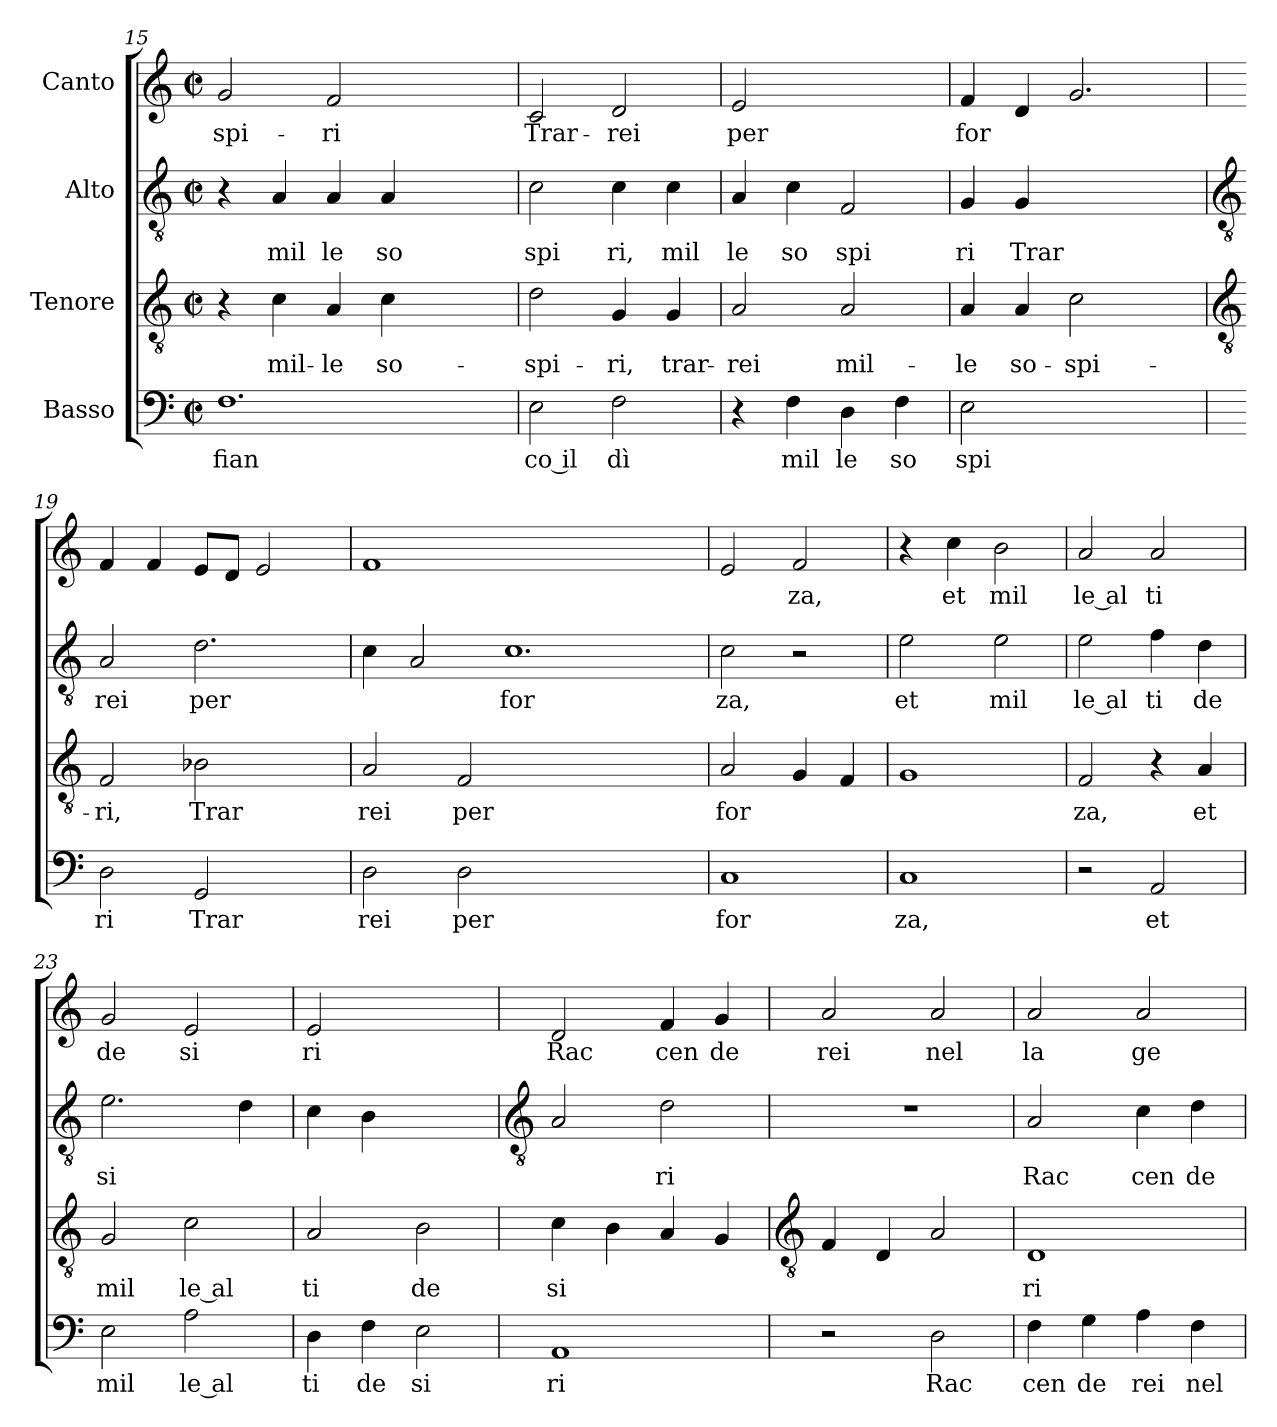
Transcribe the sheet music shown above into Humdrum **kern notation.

**kern	**text	**kern	**text	**kern	**text	**kern	**text
*part4	*part4	*part3	*part3	*part2	*part2	*part1	*part1
*staff4	*staff4	*staff3	*staff3	*staff2	*staff2	*staff1	*staff1
*I"Basso	*	*I"Tenore	*	*I"Alto	*	*I"Canto	*
*clefF4	*	*clefGv2	*	*clefGv2	*	*clefG2	*
*k[]	*	*k[]	*	*k[]	*	*k[]	*
*C:	*	*C:	*	*C:	*	*C:	*
*M2/2	*	*M2/2	*	*M2/2	*	*M2/2	*
*met(c|)	*	*met(c|)	*	*met(c|)	*	*met(c|)	*
=15	=15	=15	=15	=15	=15	=15	=15
!	!LO:LY:b	!	!	!	!	!	!LO:LY:b
1.F	fian	4r	.	4r	.	2g/	-spi-
!	!	!	!LO:LY:b	!	!LO:LY:b	!	!
.	.	4c\	mil-	4A/	mil	.	.
!	!	!	!LO:LY:b	!	!LO:LY:b	!	!LO:LY:b
.	.	4A/	-le	4A/	le	2f/	-ri
!	!	!	!LO:LY:b	!	!LO:LY:b	!	!
.	.	4c\	so-	4A/	so	.	.
.	.	2ryy	.	2ryy	.	2ryy	.
=16	=16	=16	=16	=16	=16	=16	=16
!	!LO:LY:b	!	!LO:LY:b	!	!LO:LY:b	!	!LO:LY:b
2E\	co il	2d\	-spi-	2c\	spi	2c/	Trar-
!	!LO:LY:b	!	!LO:LY:b	!	!LO:LY:b	!	!LO:LY:b
2F\	dì	4G/	-ri,	4c\	ri,	2d/	-rei
!	!	!	!LO:LY:b	!	!LO:LY:b	!	!
.	.	4G/	trar-	4c\	mil	.	.
=17	=17	=17	=17	=17	=17	=17	=17
!	!	!	!LO:LY:b	!	!LO:LY:b	!	!LO:LY:b
4r	.	2A/	-rei	4A/	le	2e/	per
!	!LO:LY:b	!	!	!	!LO:LY:b	!	!
4F\	mil	.	.	4c\	so	.	.
!	!LO:LY:b	!	!LO:LY:b	!	!LO:LY:b	!	!
4D\	le	2A/	mil-	2F/	spi	2ryy	.
!	!LO:LY:b	!	!	!	!	!	!
4F\	so	.	.	.	.	.	.
!!LO:LB:g=z
=18	=18	=18	=18	=18	=18	=18	=18
!	!LO:LY:b	!	!LO:LY:b	!	!LO:LY:b	!	!LO:LY:b
2E\	spi	4A/	-le	4G/	ri	4f/	for
!	!	!	!LO:LY:b	!	!LO:LY:b	!	!
.	.	4A/	so-	4G/	Trar	4d/	.
!	!	!	!LO:LY:b	!	!	!	!
2.ryy	.	2c\	-spi-	2.ryy	.	2.g/	.
.	.	4ryy	.	.	.	.	.
!!LO:LB:g=z
=19A	=19A	=19A	=19A	=19A	=19A	=19A	=19A
*	*	*clefGv2	*	*clefGv2	*	*	*
!	!LO:LY:b	!	!LO:LY:b	!	!LO:LY:b	!	!
2D\	ri	2F/	-ri,	2A/	rei	4f/	.
.	.	.	.	.	.	4f/	.
!	!LO:LY:b	!	!LO:LY:b	!	!LO:LY:b	!	!
2GG/	Trar	2B-X\	Trar	2.d\	per	8e/L	.
.	.	.	.	.	.	8d/J	.
.	.	.	.	.	.	2e/	.
4ryy	.	4ryy	.	.	.	.	.
=19B	=19B	=19B	=19B	=19B	=19B	=19B	=19B
!	!LO:LY:b	!	!LO:LY:b	!	!	!	!
2D\	rei	2A/	rei	4c\	.	1f	.
.	.	.	.	2A/	.	.	.
!	!LO:LY:b	!	!LO:LY:b	!	!	!	!
2D\	per	2F/	per	.	.	.	.
!	!	!	!	!	!LO:LY:b	!	!
.	.	.	.	1.c	for	.	.
1ryy	.	1ryy	.	.	.	1ryy	.
4ryy	.	4ryy	.	.	.	4ryy	.
=20A	=20A	=20A	=20A	=20A	=20A	=20A	=20A
!	!LO:LY:b	!	!LO:LY:b	!	!LO:LY:b	!	!
1C	for	2A/	for	2c\	za,	2e/	.
!	!	!	!	!	!	!	!LO:LY:b
.	.	4G/	.	2r	.	2f/	za,
.	.	4F/	.	.	.	.	.
=21A	=21A	=21A	=21A	=21A	=21A	=21A	=21A
!	!LO:LY:b	!	!	!	!LO:LY:b	!	!
1C	za,	1G	.	2e\	et	4r	.
!	!	!	!	!	!	!	!LO:LY:b
.	.	.	.	.	.	4cc\	et
!	!	!	!	!	!LO:LY:b	!	!LO:LY:b
.	.	.	.	2e\	mil	2b\	mil
=22A	=22A	=22A	=22A	=22A	=22A	=22A	=22A
!	!	!	!LO:LY:b	!	!LO:LY:b	!	!LO:LY:b
2r	.	2F/	za,	2e\	le al	2a/	le al
!	!LO:LY:b	!	!	!	!LO:LY:b	!	!LO:LY:b
2AA/	et	4r	.	4f\	ti	2a/	ti
!	!	!	!LO:LY:b	!	!LO:LY:b	!	!
.	.	4A/	et	4d\	de	.	.
=23A	=23A	=23A	=23A	=23A	=23A	=23A	=23A
!	!LO:LY:b	!	!LO:LY:b	!	!LO:LY:b	!	!LO:LY:b
2E\	mil	2G/	mil	2.e\	si	2g/	de
!	!LO:LY:b	!	!LO:LY:b	!	!	!	!LO:LY:b
2A\	le al	2c\	le al	.	.	2e/	si
.	.	.	.	4d\	.	.	.
=24A	=24A	=24A	=24A	=24A	=24A	=24A	=24A
!	!LO:LY:b	!	!LO:LY:b	!	!	!	!LO:LY:b
4D\	ti	2A/	ti	4c\	.	2e/	ri
!	!LO:LY:b	!	!	!	!	!	!
4F\	de	.	.	4B\	.	.	.
!	!LO:LY:b	!	!LO:LY:b	!	!	!	!
2E\	si	2B\	de	2ryy	.	2ryy	.
!!LO:LB:g=z
=25	=25	=25	=25	=25	=25	=25	=25
*	*	*	*	*clefGv2	*	*	*
!	!LO:LY:b	!	!LO:LY:b	!	!	!	!LO:LY:b
1AA	ri	4c\	si	2A/	.	2d/	Rac
.	.	4B\	.	.	.	.	.
!	!	!	!	!	!LO:LY:b	!	!LO:LY:b
.	.	4A/	.	2d\	ri	4f/	cen
!	!	!	!	!	!	!	!LO:LY:b
.	.	4G/	.	.	.	4g/	de
!!LO:LB:g=z
=26	=26	=26	=26	=26	=26	=26	=26
*	*	*clefGv2	*	*	*	*	*
!	!	!	!	!	!	!	!LO:LY:b
2r	.	4F/	.	1r	.	2a/	rei
.	.	4D/	.	.	.	.	.
!	!LO:LY:b	!	!	!	!	!	!LO:LY:b
2D\	Rac	2A/	.	.	.	2a/	nel
=27	=27	=27	=27	=27	=27	=27	=27
!	!LO:LY:b	!	!LO:LY:b	!	!LO:LY:b	!	!LO:LY:b
4F\	cen	1D	ri	2A/	Rac	2a/	la
!	!LO:LY:b	!	!	!	!	!	!
4G\	de	.	.	.	.	.	.
!	!LO:LY:b	!	!	!	!LO:LY:b	!	!LO:LY:b
4A\	rei	.	.	4c\	cen	2a/	ge
!	!LO:LY:b	!	!	!	!LO:LY:b	!	!
4F\	nel	.	.	4d\	de	.	.
=	=	=	=	=	=	=	=
*-	*-	*-	*-	*-	*-	*-	*-
